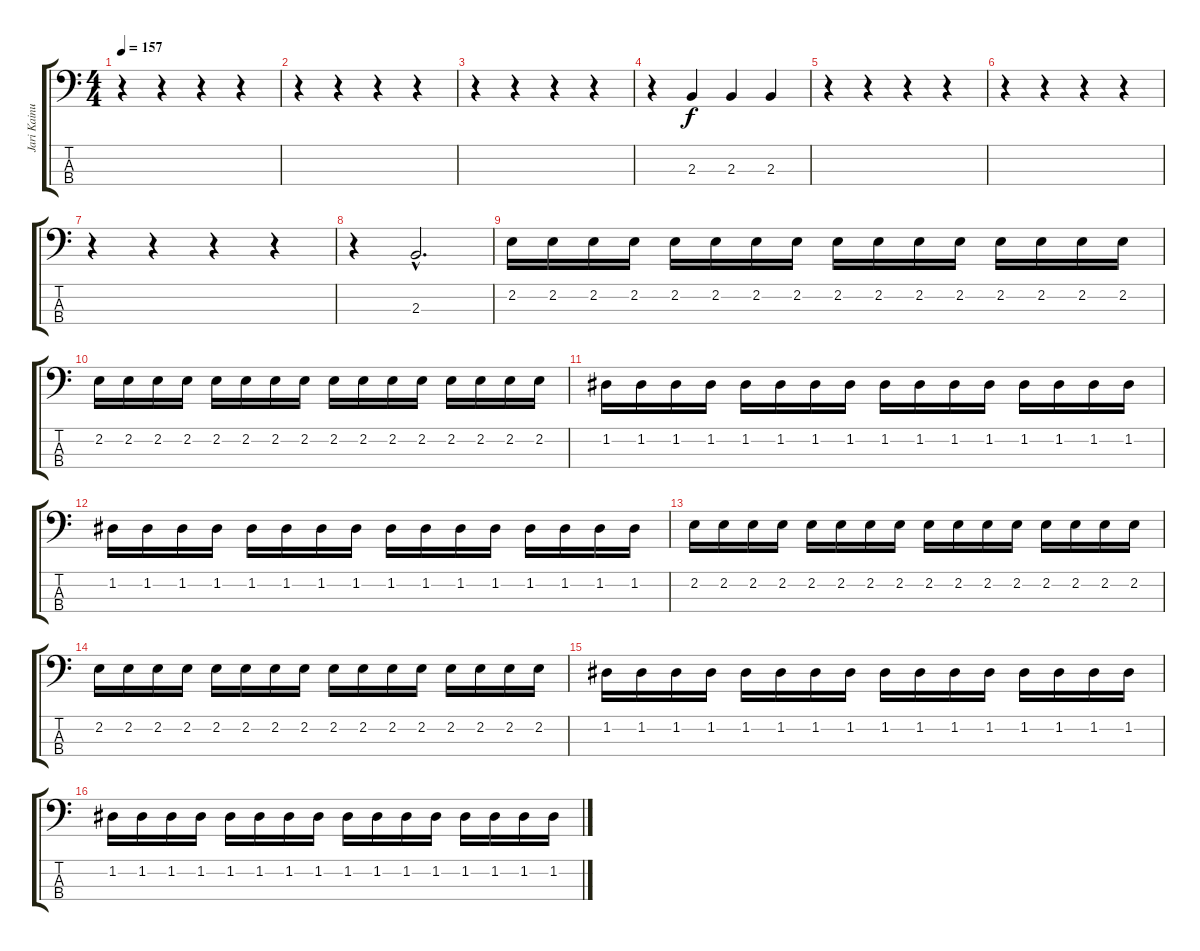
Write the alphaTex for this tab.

\track ("Jari Kainulainen" "Jari Kainu") {instrument electricbassfinger}
\staff {score tabs}
\tuning (G2 D2 A1 E1) {hide}
\ts (4 4)
\tempo 157
\clef f4
\ks c
r.4{dy f} r.4 r.4 r.4 |
r.4 r.4 r.4 r.4 |
r.4 r.4 r.4 r.4 |
r.4 2.3.4 2.3.4 2.3.4 |
r.4 r.4 r.4 r.4 |
r.4 r.4 r.4 r.4 |
r.4 r.4 r.4 r.4 |
r.4 2.3{hac}.2{d} |
2.2.16 2.2.16 2.2.16 2.2.16 2.2.16 2.2.16 2.2.16 2.2.16 2.2.16 2.2.16 2.2.16 2.2.16 2.2.16 2.2.16 2.2.16 2.2.16 |
2.2.16 2.2.16 2.2.16 2.2.16 2.2.16 2.2.16 2.2.16 2.2.16 2.2.16 2.2.16 2.2.16 2.2.16 2.2.16 2.2.16 2.2.16 2.2.16 |
1.2.16 1.2.16 1.2.16 1.2.16 1.2.16 1.2.16 1.2.16 1.2.16 1.2.16 1.2.16 1.2.16 1.2.16 1.2.16 1.2.16 1.2.16 1.2.16 |
1.2.16 1.2.16 1.2.16 1.2.16 1.2.16 1.2.16 1.2.16 1.2.16 1.2.16 1.2.16 1.2.16 1.2.16 1.2.16 1.2.16 1.2.16 1.2.16 |
2.2.16 2.2.16 2.2.16 2.2.16 2.2.16 2.2.16 2.2.16 2.2.16 2.2.16 2.2.16 2.2.16 2.2.16 2.2.16 2.2.16 2.2.16 2.2.16 |
2.2.16 2.2.16 2.2.16 2.2.16 2.2.16 2.2.16 2.2.16 2.2.16 2.2.16 2.2.16 2.2.16 2.2.16 2.2.16 2.2.16 2.2.16 2.2.16 |
1.2.16 1.2.16 1.2.16 1.2.16 1.2.16 1.2.16 1.2.16 1.2.16 1.2.16 1.2.16 1.2.16 1.2.16 1.2.16 1.2.16 1.2.16 1.2.16 |
1.2.16 1.2.16 1.2.16 1.2.16 1.2.16 1.2.16 1.2.16 1.2.16 1.2.16 1.2.16 1.2.16 1.2.16 1.2.16 1.2.16 1.2.16 1.2.16
